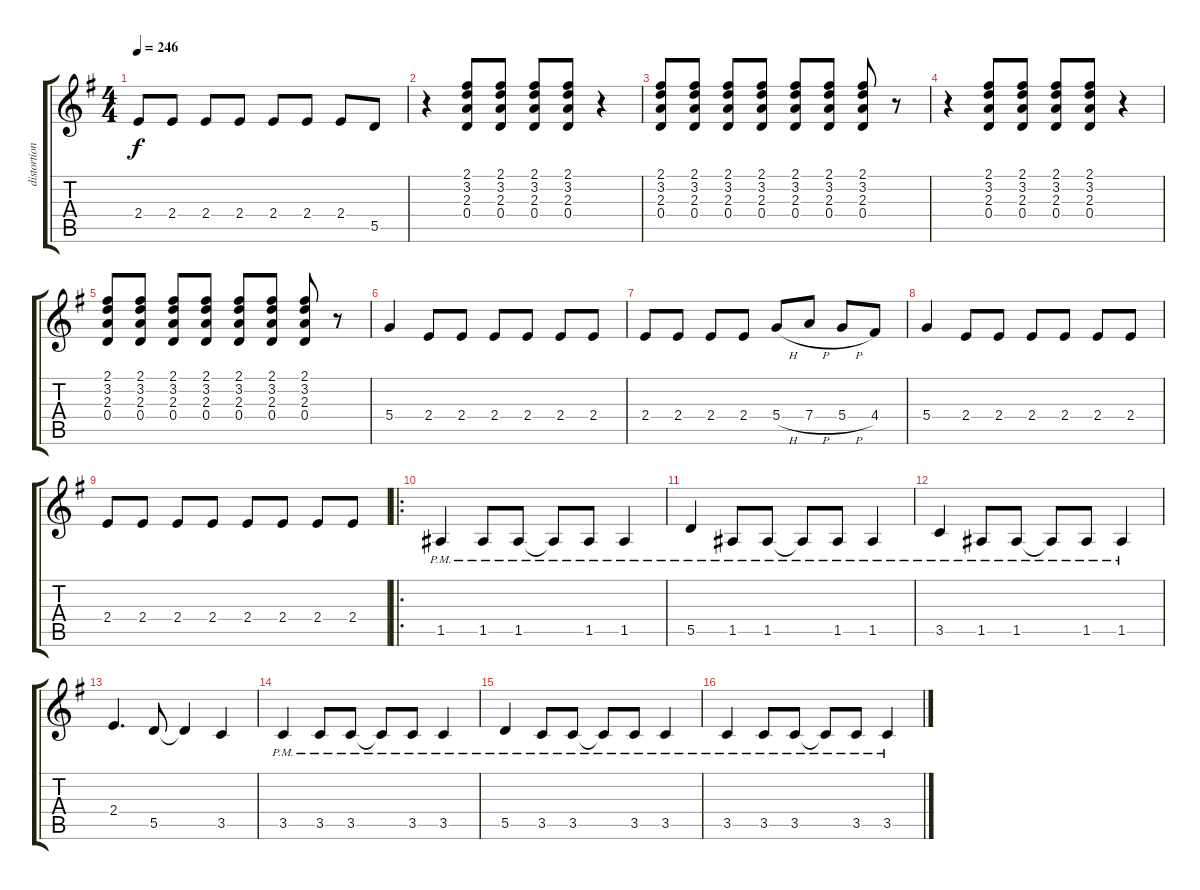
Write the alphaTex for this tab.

\track ("distortion guitar" "distortion") {instrument distortionguitar}
\staff {score tabs}
\tuning (E4 B3 G3 D3 A2 E2) {hide}
\ts (4 4)
\tempo 246
\clef g2
\ks g
2.4.8{dy f} 2.4.8 2.4.8 2.4.8 2.4.8 2.4.8 2.4.8 5.5.8 |
r.4 (2.1 3.2 2.3 0.4).8 (2.1 3.2 2.3 0.4).8 (2.1 3.2 2.3 0.4).8 (2.1 3.2 2.3 0.4).8 r.4 |
(2.1 3.2 2.3 0.4).8 (2.1 3.2 2.3 0.4).8 (2.1 3.2 2.3 0.4).8 (2.1 3.2 2.3 0.4).8 (2.1 3.2 2.3 0.4).8 (2.1 3.2 2.3 0.4).8 (2.1 3.2 2.3 0.4).8 r.8 |
r.4 (2.1 3.2 2.3 0.4).8 (2.1 3.2 2.3 0.4).8 (2.1 3.2 2.3 0.4).8 (2.1 3.2 2.3 0.4).8 r.4 |
(2.1 3.2 2.3 0.4).8 (2.1 3.2 2.3 0.4).8 (2.1 3.2 2.3 0.4).8 (2.1 3.2 2.3 0.4).8 (2.1 3.2 2.3 0.4).8 (2.1 3.2 2.3 0.4).8 (2.1 3.2 2.3 0.4).8 r.8 |
5.4.4 2.4.8 2.4.8 2.4.8 2.4.8 2.4.8 2.4.8 |
2.4.8 2.4.8 2.4.8 2.4.8 5.4{h}.8 7.4{h}.8 5.4{h}.8 4.4.8 |
5.4.4 2.4.8 2.4.8 2.4.8 2.4.8 2.4.8 2.4.8 |
2.4.8 2.4.8 2.4.8 2.4.8 2.4.8 2.4.8 2.4.8 2.4.8 |
\ro
1.5{pm}.4 1.5{pm}.8 1.5{pm}.8 1.5{pm t}.8 1.5{pm}.8 1.5{pm}.4 |
5.5{pm}.4 1.5{pm}.8 1.5{pm}.8 1.5{pm t}.8 1.5{pm}.8 1.5{pm}.4 |
3.5{pm}.4 1.5{pm}.8 1.5{pm}.8 1.5{pm t}.8 1.5{pm}.8 1.5{pm}.4 |
2.4.4{d} 5.5.8 5.5{t}.4 3.5.4 |
3.5{pm}.4 3.5{pm}.8 3.5{pm}.8 3.5{pm t}.8 3.5{pm}.8 3.5{pm}.4 |
5.5{pm}.4 3.5{pm}.8 3.5{pm}.8 3.5{pm t}.8 3.5{pm}.8 3.5{pm}.4 |
3.5{pm}.4 3.5{pm}.8 3.5{pm}.8 3.5{pm t}.8 3.5{pm}.8 3.5{pm}.4
